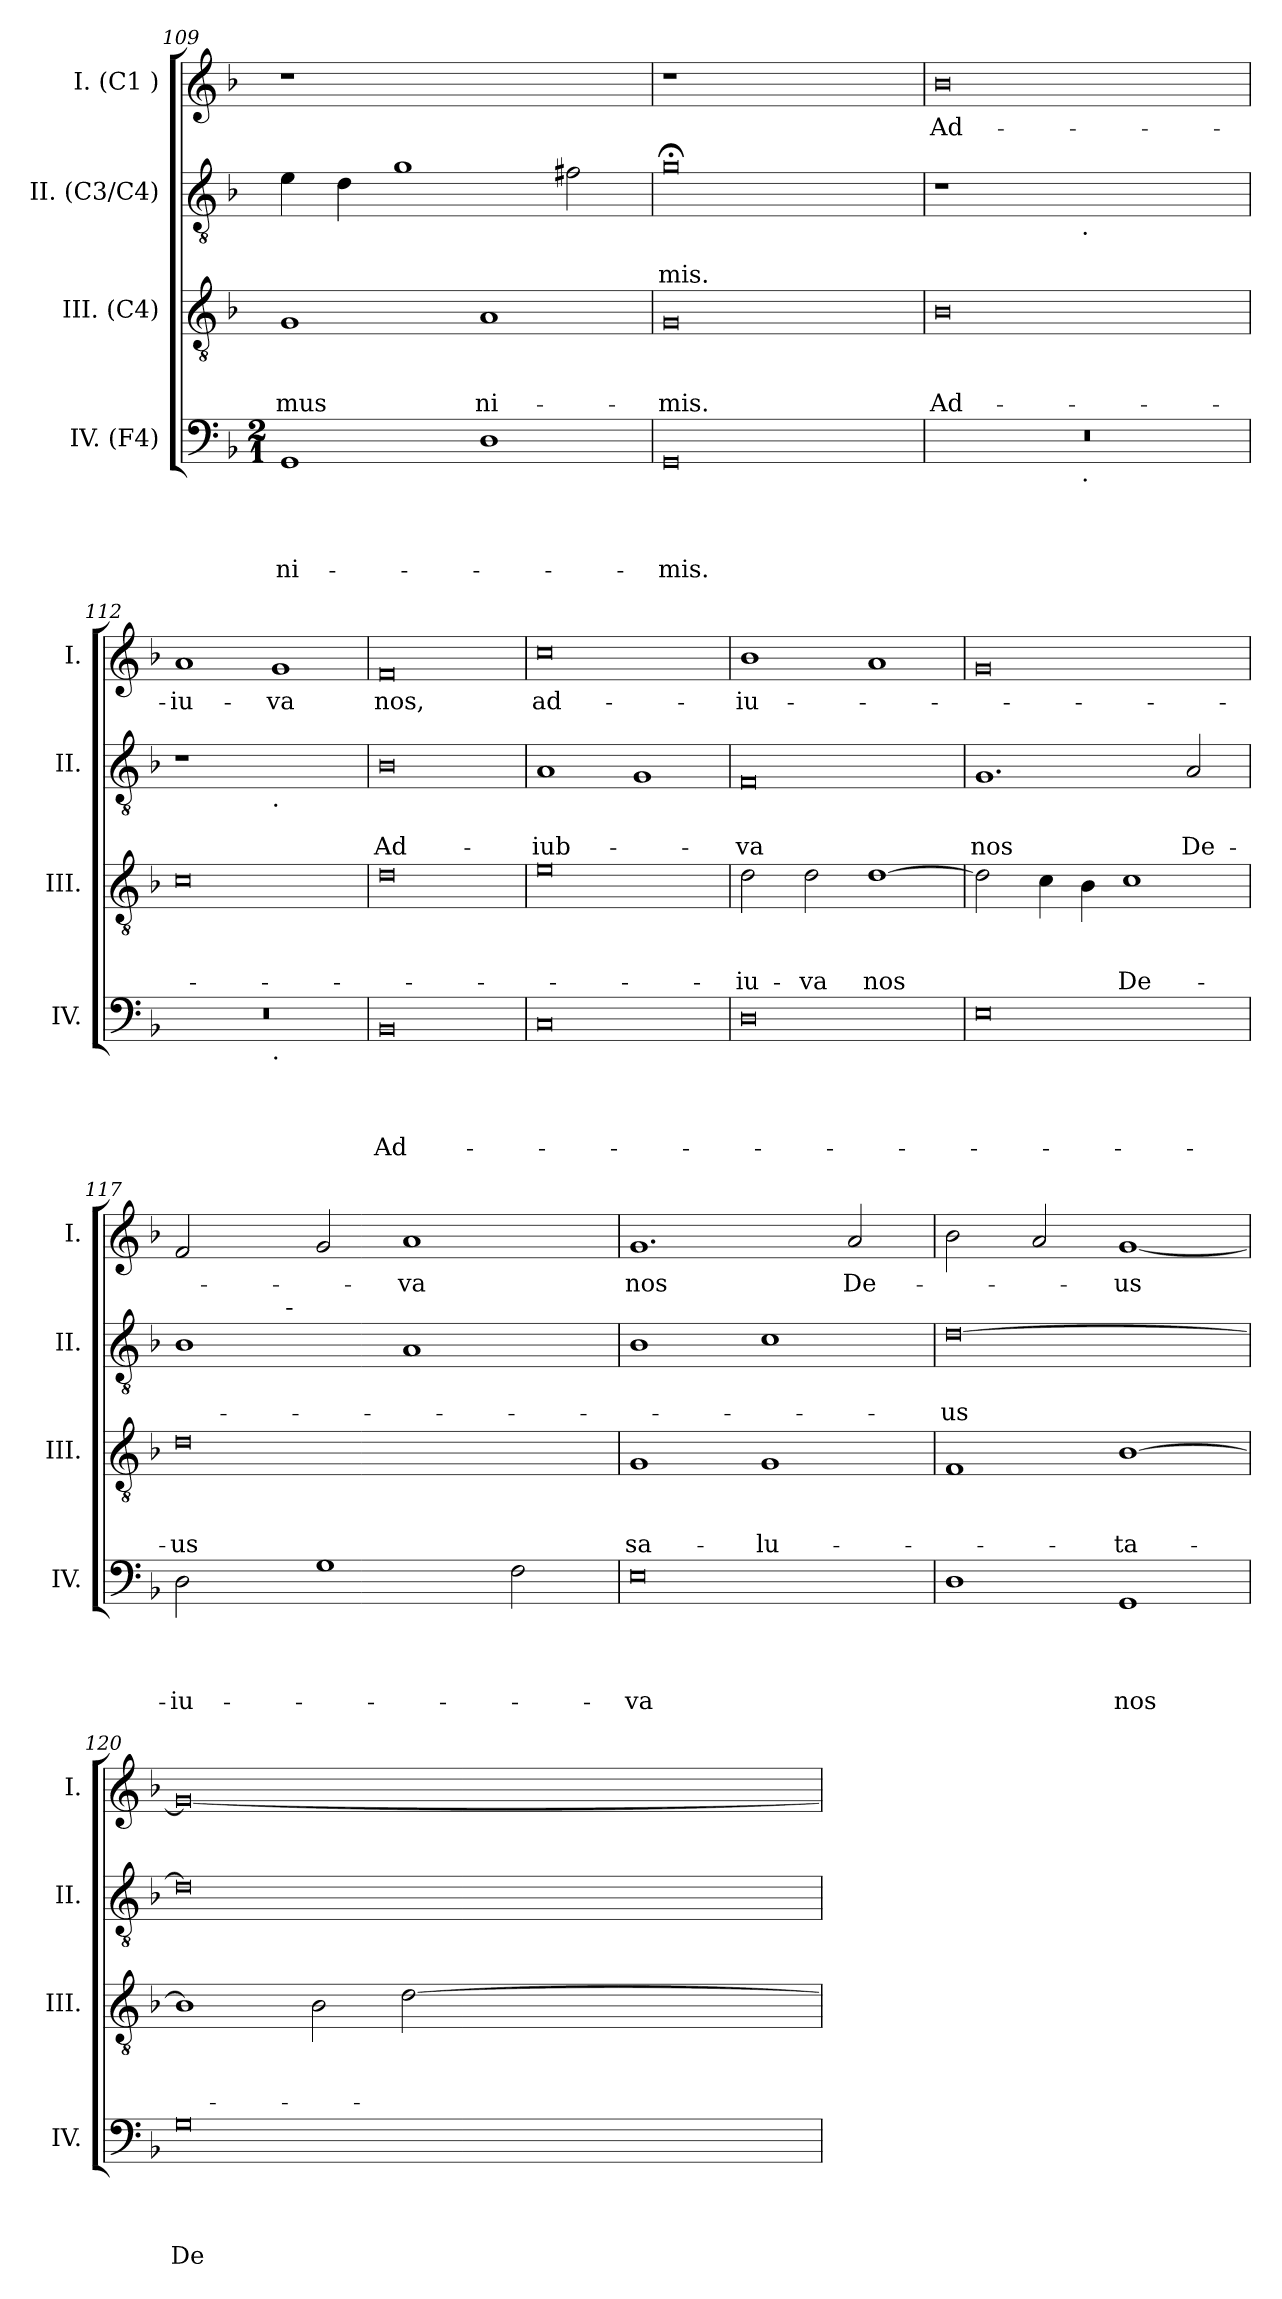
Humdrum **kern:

**kern	**text	**text	**text	**text	**kern	**text	**text	**text	**kern	**text	**text	**kern	**text
*part4	*part4	*part4	*part4	*part4	*part3	*part3	*part3	*part3	*part2	*part2	*part2	*part1	*part1
*staff4	*staff4	*staff4	*staff4	*staff4	*staff3	*staff3	*staff3	*staff3	*staff2	*staff2	*staff2	*staff1	*staff1
*I"IV. (F4)	*	*	*	*	*I"III. (C4)	*	*	*	*I"II. (C3/C4)	*	*	*I"I. (C1 )	*
*I'IV.	*	*	*	*	*I'III.	*	*	*	*I'II.	*	*	*I'I.	*
*clefF4	*	*	*	*	*clefGv2	*	*	*	*clefGv2	*	*	*clefG2	*
*k[b-]	*	*	*	*	*k[b-]	*	*	*	*k[b-]	*	*	*k[b-]	*
*F:	*	*	*	*	*F:	*	*	*	*F:	*	*	*F:	*
*M2/1	*	*	*	*	*	*	*	*	*	*	*	*	*
=109	=109	=109	=109	=109	=109	=109	=109	=109	=109	=109	=109	=109	=109
!	!	!	!	!LO:LY:b	!	!	!	!LO:LY:b	!	!	!	!	!
1GG	.	.	.	ni-	1G	.	.	-mus	4e\	.	.	1r	.
.	.	.	.	.	.	.	.	.	4d\	.	.	.	.
.	.	.	.	.	.	.	.	.	1g	.	.	.	.
!	!	!	!	!	!	!	!	!LO:LY:b	!	!	!	!	!
1D	.	.	.	.	1A	.	.	ni-	.	.	.	1ryy	.
.	.	.	.	.	.	.	.	.	2f#\	.	.	.	.
=110	=110	=110	=110	=110	=110	=110	=110	=110	=110	=110	=110	=110	=110
!	!	!	!	!LO:LY:b	!	!	!	!LO:LY:b	!	!	!LO:LY:b	!	!
0GG	.	.	.	-mis.	0G	.	.	-mis.	0g;<	.	-mis.	1r	.
.	.	.	.	.	.	.	.	.	.	.	.	1ryy	.
!!LO:LB:g=z
=111	=111	=111	=111	=111	=111	=111	=111	=111	=111	=111	=111	=111	=111
!	!	!	!	!	!	!	!	!LO:LY:b	!	!	!	!	!LO:LY:b:rj
*^	*	*	*	*	*	*	*	*	*	*	*	*	*
0r	1ryy	.	.	.	.	0B-	.	.	Ad-	1r	.	.	0b-	Ad-
.	32ryy	.	.	.	.	.	.	.	.	32ryy	.	.	.	.
!	!	!	!	!	!	!	!	!	!	!LO:TX:b:t=.	!	!	!	!
!	!LO:TX:b:t=.	!	!	!	!	!	!	!	!	!	!	!	!	!
.	2ryy	.	.	.	.	.	.	.	.	32%31ryy	.	.	.	.
.	4...ryy	.	.	.	.	.	.	.	.	.	.	.	.	.
=112	=112	=112	=112	=112	=112	=112	=112	=112	=112	=112	=112	=112	=112	=112
!	!	!	!	!	!	!	!	!	!	!	!	!	!	!LO:LY:b
0r	1ryy	.	.	.	.	0c	.	.	.	1r	.	.	1a	-iu-
!	!	!	!	!	!	!	!	!	!	!LO:TX:b:t=.	!	!	!	!
!	!LO:TX:b:t=.	!	!	!	!	!	!	!	!	!	!	!	!	!
!	!	!	!	!	!	!	!	!	!	!	!	!	!	!LO:LY:b
.	1ryy	.	.	.	.	.	.	.	.	1ryy	.	.	1g	-va
=113	=113	=113	=113	=113	=113	=113	=113	=113	=113	=113	=113	=113	=113	=113
!	!	!	!	!	!LO:LY:b	!	!	!	!	!	!	!LO:LY:b:rj	!	!LO:LY:b
*v	*v	*	*	*	*	*	*	*	*	*	*	*	*	*
0BB-	.	.	.	Ad-	0d	.	.	.	0B-	.	Ad-	0f	nos,
=114	=114	=114	=114	=114	=114	=114	=114	=114	=114	=114	=114	=114	=114
!	!	!	!	!	!	!	!	!	!	!	!LO:LY:b	!	!LO:LY:b:rj
0C	.	.	.	.	0e	.	.	.	1A	.	-iub-	0cc	ad-
.	.	.	.	.	.	.	.	.	1G	.	.	.	.
=115	=115	=115	=115	=115	=115	=115	=115	=115	=115	=115	=115	=115	=115
!	!	!	!	!	!	!	!	!LO:LY:b	!	!	!LO:LY:b:rj	!	!LO:LY:b
0D	.	.	.	.	2d\	.	.	-iu-	0F	.	-va	1b-	-iu-
!	!	!	!	!	!	!	!	!LO:LY:b	!	!	!	!	!
.	.	.	.	.	2d\	.	.	-va	.	.	.	.	.
!	!	!	!	!	!	!	!	!LO:LY:b	!	!	!	!	!
.	.	.	.	.	[>1d	.	.	nos	.	.	.	1a	.
=116	=116	=116	=116	=116	=116	=116	=116	=116	=116	=116	=116	=116	=116
!	!	!	!	!	!	!	!	!	!	!	!LO:LY:b	!	!
0E	.	.	.	.	2d\]	.	.	.	1.G	.	nos	0g	.
.	.	.	.	.	4c\	.	.	.	.	.	.	.	.
.	.	.	.	.	4B-\	.	.	.	.	.	.	.	.
!	!	!	!	!	!	!	!	!LO:LY:b	!	!	!	!	!
.	.	.	.	.	1c	.	.	De-	.	.	.	.	.
!	!	!	!	!	!	!	!	!	!	!	!LO:LY:b	!	!
.	.	.	.	.	.	.	.	.	2A/	.	De-	.	.
!!LO:LB:g=z
=117	=117	=117	=117	=117	=117	=117	=117	=117	=117	=117	=117	=117	=117
!	!	!	!	!LO:LY:b	!	!	!	!LO:LY:b:rj	!	!	!	!	!
*	*	*	*	*	*	*	*	*	*^	*	*	*	*
2D\	.	.	.	-iu-	0d	.	.	-us	1B-	4ryy	.	.	2f/	.
.	.	.	.	.	.	.	.	.	.	8ryy	.	.	.	.
.	.	.	.	.	.	.	.	.	.	32ryy	.	.	.	.
!	!	!	!	!	!	!	!	!	!	!LO:TX:a:t=-	!	!	!	!
.	.	.	.	.	.	.	.	.	.	1ryy	.	.	.	.
1G	.	.	.	.	.	.	.	.	.	.	.	.	2g/	.
!	!	!	!	!	!	!	!	!	!	!	!	!	!	!LO:LY:b
.	.	.	.	.	.	.	.	.	1A	.	.	.	1a	-va
.	.	.	.	.	.	.	.	.	.	2ryy	.	.	.	.
2F\	.	.	.	.	.	.	.	.	.	.	.	.	.	.
.	.	.	.	.	.	.	.	.	.	16.ryy	.	.	.	.
=118	=118	=118	=118	=118	=118	=118	=118	=118	=118	=118	=118	=118	=118	=118
!	!	!	!	!LO:LY:b	!	!	!	!LO:LY:b	!	!	!	!	!	!LO:LY:b
*	*	*	*	*	*	*	*	*	*v	*v	*	*	*	*
0E	.	.	.	-va	1G	.	.	sa-	1B-	.	.	1.g	nos
!	!	!	!	!	!	!	!	!LO:LY:b	!	!	!	!	!
.	.	.	.	.	1G	.	.	-lu-	1c	.	.	.	.
!	!	!	!	!	!	!	!	!	!	!	!	!	!LO:LY:b
.	.	.	.	.	.	.	.	.	.	.	.	2a/	De-
=119	=119	=119	=119	=119	=119	=119	=119	=119	=119	=119	=119	=119	=119
!	!	!	!	!	!	!	!	!	!	!	!LO:LY:b	!	!
1D	.	.	.	.	1F	.	.	.	[>0d	.	-us	2b-\	.
.	.	.	.	.	.	.	.	.	.	.	.	2a/	.
!	!	!	!	!LO:LY:b	!	!	!	!LO:LY:b	!	!	!	!	!LO:LY:b
1GG	.	.	.	nos	[>1B-	.	.	-ta-	.	.	.	[<1g	-us
=120	=120	=120	=120	=120	=120	=120	=120	=120	=120	=120	=120	=120	=120
!	!	!	!	!LO:LY:b	!	!	!	!	!	!	!	!	!
0G	.	.	.	De-	1B-]	.	.	.	0d]	.	.	0g_	.
.	.	.	.	.	2B-\	.	.	.	.	.	.	.	.
.	.	.	.	.	[>2d\	.	.	.	.	.	.	.	.
=	=	=	=	=	=	=	=	=	=	=	=	=	=
*-	*-	*-	*-	*-	*-	*-	*-	*-	*-	*-	*-	*-	*-
